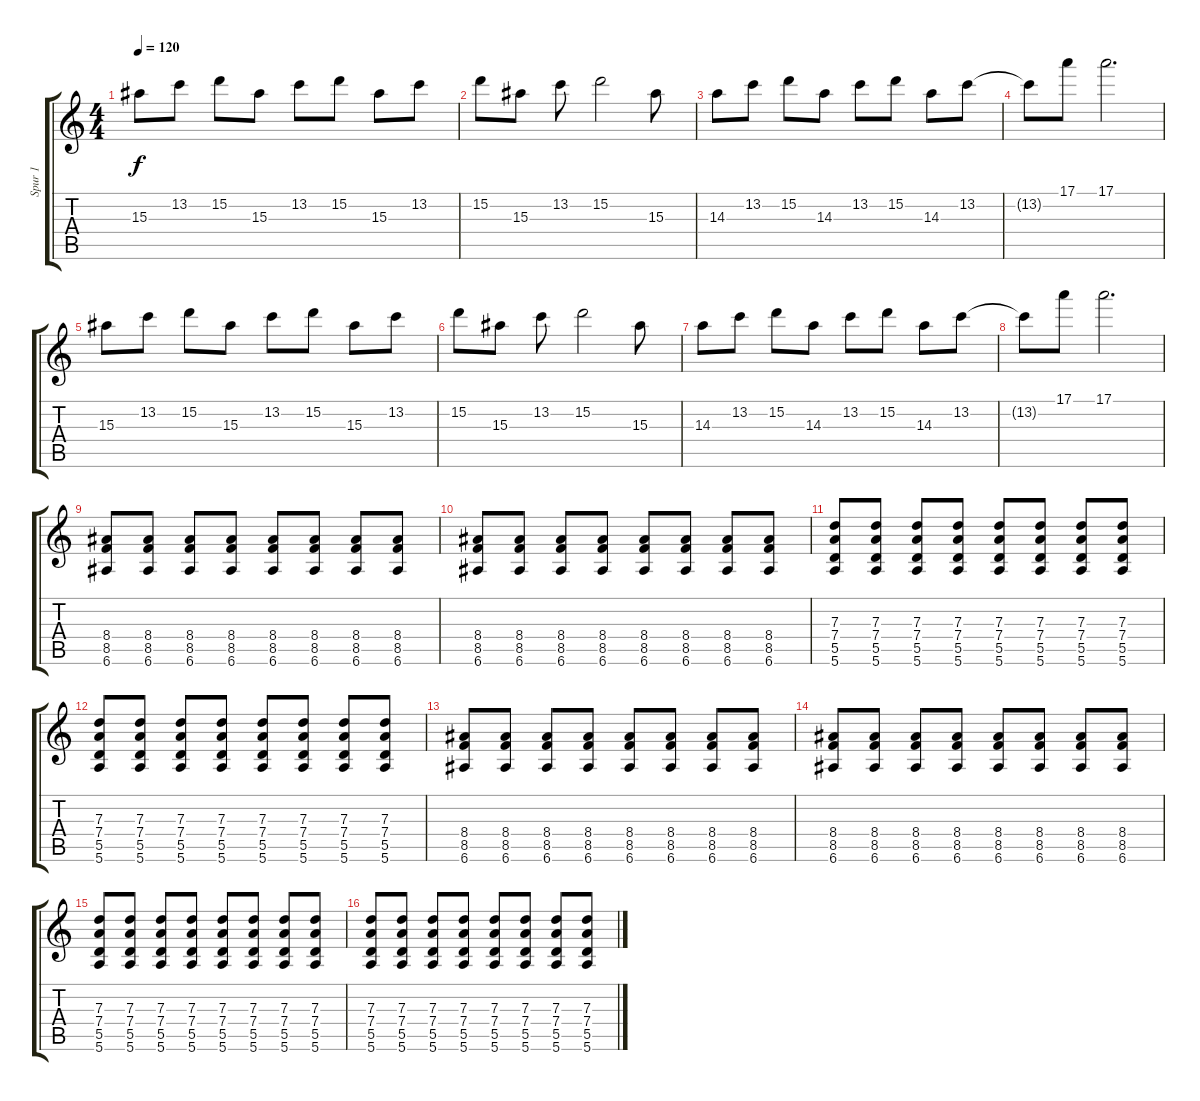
\track ("Spur 1" "Spur 1") {instrument electricguitarclean}
\staff {score tabs}
\tuning (E4 B3 G3 D3 A2 E2) {hide}
\ts (4 4)
\tempo 120
\clef g2
\ks c
15.3.8{dy f} 13.2.8 15.2.8 15.3.8 13.2.8 15.2.8 15.3.8 13.2.8 |
15.2.8 15.3.8 13.2.8 15.2.2 15.3.8 |
14.3.8 13.2.8 15.2.8 14.3.8 13.2.8 15.2.8 14.3.8 13.2.8 |
13.2{t}.8 17.1.8 17.1.2{d} |
15.3.8 13.2.8 15.2.8 15.3.8 13.2.8 15.2.8 15.3.8 13.2.8 |
15.2.8 15.3.8 13.2.8 15.2.2 15.3.8 |
14.3.8 13.2.8 15.2.8 14.3.8 13.2.8 15.2.8 14.3.8 13.2.8 |
13.2{t}.8 17.1.8 17.1.2{d} |
(8.4 8.5 6.6).8 (8.4 8.5 6.6).8 (8.4 8.5 6.6).8 (8.4 8.5 6.6).8 (8.4 8.5 6.6).8 (8.4 8.5 6.6).8 (8.4 8.5 6.6).8 (8.4 8.5 6.6).8 |
(8.4 8.5 6.6).8 (8.4 8.5 6.6).8 (8.4 8.5 6.6).8 (8.4 8.5 6.6).8 (8.4 8.5 6.6).8 (8.4 8.5 6.6).8 (8.4 8.5 6.6).8 (8.4 8.5 6.6).8 |
(7.3 7.4 5.5 5.6).8 (7.3 7.4 5.5 5.6).8 (7.3 7.4 5.5 5.6).8 (7.3 7.4 5.5 5.6).8 (7.3 7.4 5.5 5.6).8 (7.3 7.4 5.5 5.6).8 (7.3 7.4 5.5 5.6).8 (7.3 7.4 5.5 5.6).8 |
(7.3 7.4 5.5 5.6).8 (7.3 7.4 5.5 5.6).8 (7.3 7.4 5.5 5.6).8 (7.3 7.4 5.5 5.6).8 (7.3 7.4 5.5 5.6).8 (7.3 7.4 5.5 5.6).8 (7.3 7.4 5.5 5.6).8 (7.3 7.4 5.5 5.6).8 |
(8.4 8.5 6.6).8 (8.4 8.5 6.6).8 (8.4 8.5 6.6).8 (8.4 8.5 6.6).8 (8.4 8.5 6.6).8 (8.4 8.5 6.6).8 (8.4 8.5 6.6).8 (8.4 8.5 6.6).8 |
(8.4 8.5 6.6).8 (8.4 8.5 6.6).8 (8.4 8.5 6.6).8 (8.4 8.5 6.6).8 (8.4 8.5 6.6).8 (8.4 8.5 6.6).8 (8.4 8.5 6.6).8 (8.4 8.5 6.6).8 |
(7.3 7.4 5.5 5.6).8 (7.3 7.4 5.5 5.6).8 (7.3 7.4 5.5 5.6).8 (7.3 7.4 5.5 5.6).8 (7.3 7.4 5.5 5.6).8 (7.3 7.4 5.5 5.6).8 (7.3 7.4 5.5 5.6).8 (7.3 7.4 5.5 5.6).8 |
(7.3 7.4 5.5 5.6).8 (7.3 7.4 5.5 5.6).8 (7.3 7.4 5.5 5.6).8 (7.3 7.4 5.5 5.6).8 (7.3 7.4 5.5 5.6).8 (7.3 7.4 5.5 5.6).8 (7.3 7.4 5.5 5.6).8 (7.3 7.4 5.5 5.6).8
